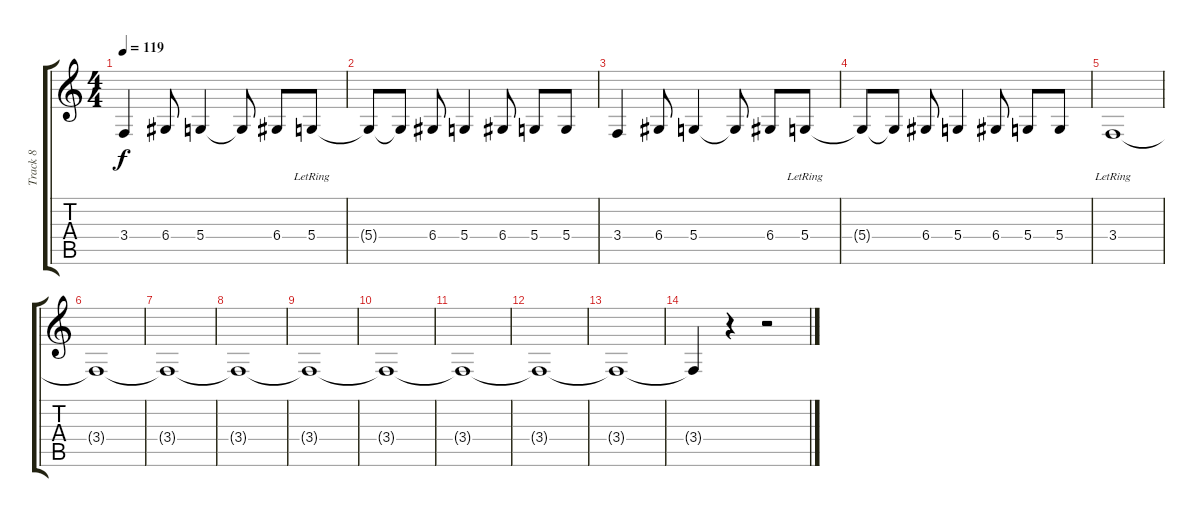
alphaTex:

\track ("Track 8" "Track 8") {instrument fx8scifi}
\staff {score tabs}
\tuning (E4 B3 G3 D3 A2 E2) {hide}
\ts (4 4)
\tempo 119
\clef g2
\ks c
3.4.4{dy f} 6.4.8 5.4.4 5.4{t}.8 6.4.8 5.4{lr}.8 |
5.4{t}.8 5.4{t}.8 6.4.8 5.4.4 6.4.8 5.4.8 5.4.8 |
3.4.4 6.4.8 5.4.4 5.4{t}.8 6.4.8 5.4{lr}.8 |
5.4{t}.8 5.4{t}.8 6.4.8 5.4.4 6.4.8 5.4.8 5.4.8 |
3.4{lr}.1 |
3.4{t}.1 |
3.4{t}.1 |
3.4{t}.1 |
3.4{t}.1 |
3.4{t}.1 |
3.4{t}.1 |
3.4{t}.1 |
3.4{t}.1 |
3.4{t}.4 r.4 r.2
